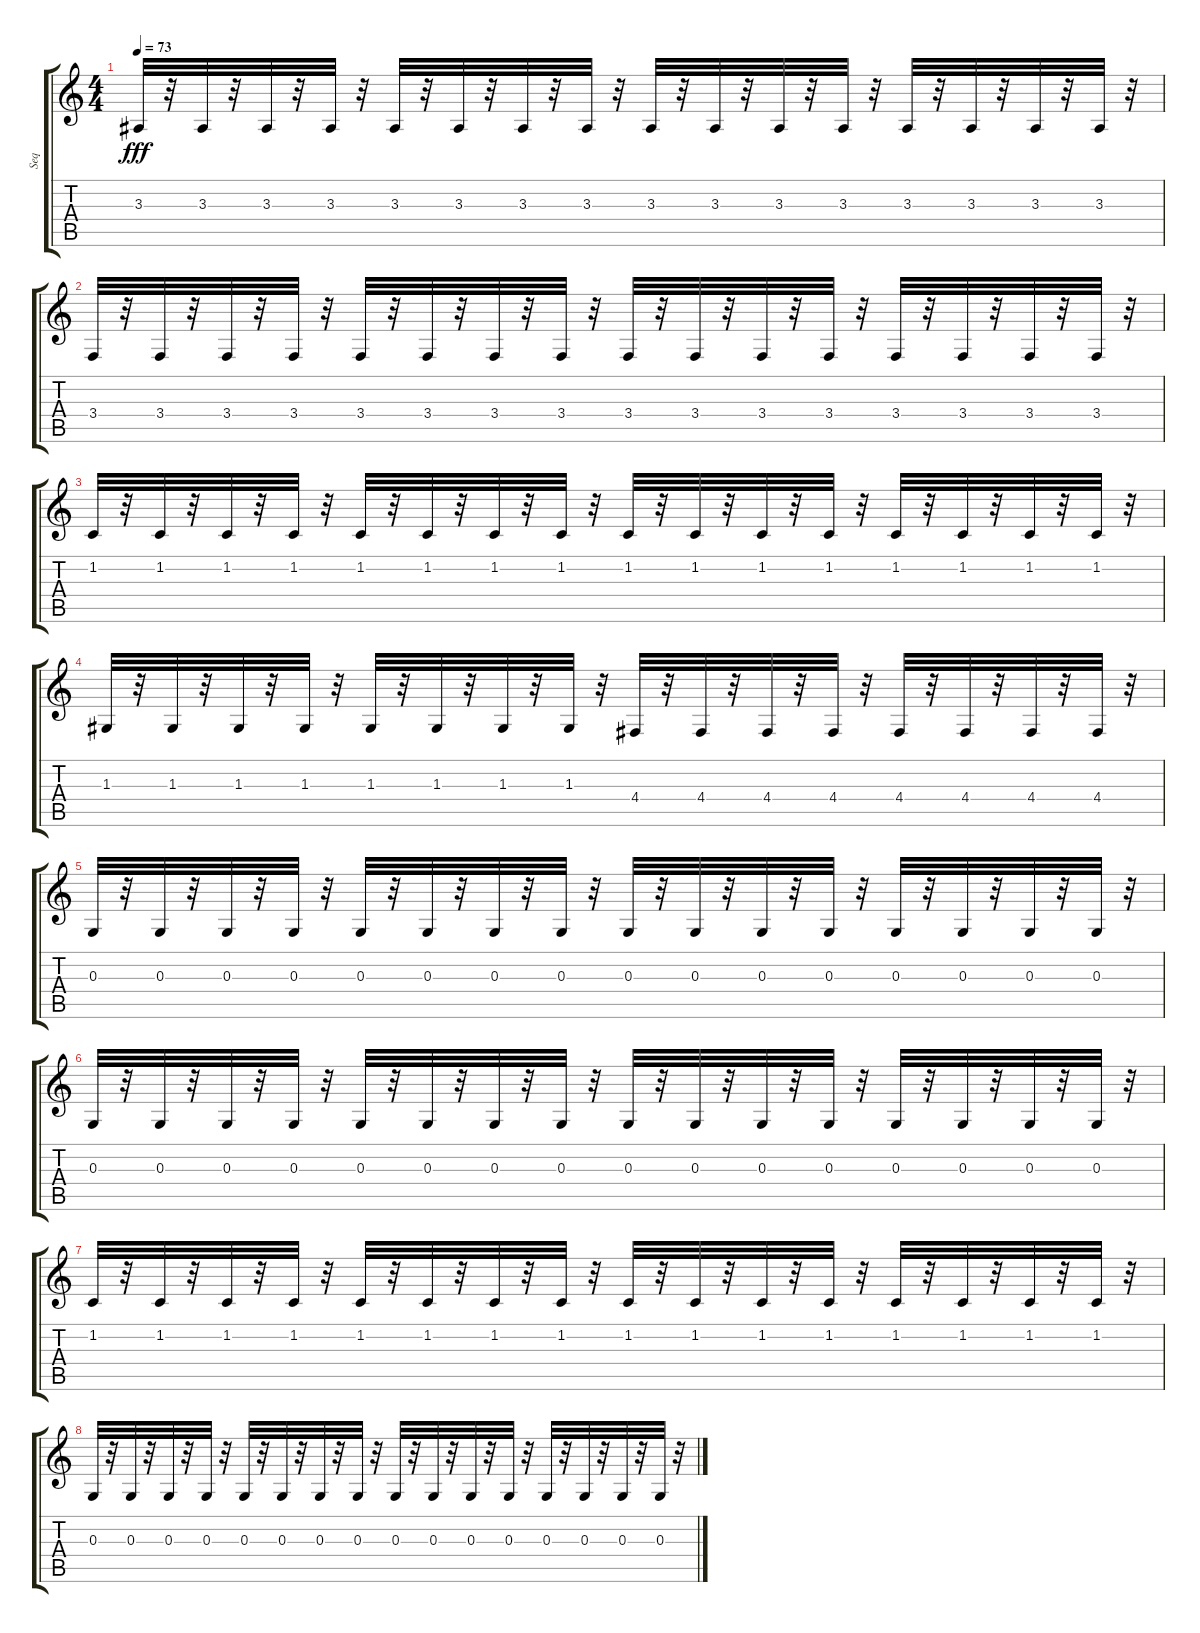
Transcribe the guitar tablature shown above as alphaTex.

\track ("Seq" "Seq") {instrument percussiveorgan}
\staff {score tabs}
\tuning (E4 B3 G3 D3 A2 E2) {hide}
\ts (4 4)
\tempo 73
\clef g2
\ks c
3.3.32{dy fff} r.32 3.3.32 r.32 3.3.32 r.32 3.3.32 r.32 3.3.32 r.32 3.3.32 r.32 3.3.32 r.32 3.3.32 r.32 3.3.32 r.32 3.3.32 r.32 3.3.32 r.32 3.3.32 r.32 3.3.32 r.32 3.3.32 r.32 3.3.32 r.32 3.3.32 r.32 |
3.4.32 r.32 3.4.32 r.32 3.4.32 r.32 3.4.32 r.32 3.4.32 r.32 3.4.32 r.32 3.4.32 r.32 3.4.32 r.32 3.4.32 r.32 3.4.32 r.32 3.4.32 r.32 3.4.32 r.32 3.4.32 r.32 3.4.32 r.32 3.4.32 r.32 3.4.32 r.32 |
1.2.32 r.32 1.2.32 r.32 1.2.32 r.32 1.2.32 r.32 1.2.32 r.32 1.2.32 r.32 1.2.32 r.32 1.2.32 r.32 1.2.32 r.32 1.2.32 r.32 1.2.32 r.32 1.2.32 r.32 1.2.32 r.32 1.2.32 r.32 1.2.32 r.32 1.2.32 r.32 |
1.3.32 r.32 1.3.32 r.32 1.3.32 r.32 1.3.32 r.32 1.3.32 r.32 1.3.32 r.32 1.3.32 r.32 1.3.32 r.32 4.4.32 r.32 4.4.32 r.32 4.4.32 r.32 4.4.32 r.32 4.4.32 r.32 4.4.32 r.32 4.4.32 r.32 4.4.32 r.32 |
0.3.32 r.32 0.3.32 r.32 0.3.32 r.32 0.3.32 r.32 0.3.32 r.32 0.3.32 r.32 0.3.32 r.32 0.3.32 r.32 0.3.32 r.32 0.3.32 r.32 0.3.32 r.32 0.3.32 r.32 0.3.32 r.32 0.3.32 r.32 0.3.32 r.32 0.3.32 r.32 |
0.3.32 r.32 0.3.32 r.32 0.3.32 r.32 0.3.32 r.32 0.3.32 r.32 0.3.32 r.32 0.3.32 r.32 0.3.32 r.32 0.3.32 r.32 0.3.32 r.32 0.3.32 r.32 0.3.32 r.32 0.3.32 r.32 0.3.32 r.32 0.3.32 r.32 0.3.32 r.32 |
1.2.32 r.32 1.2.32 r.32 1.2.32 r.32 1.2.32 r.32 1.2.32 r.32 1.2.32 r.32 1.2.32 r.32 1.2.32 r.32 1.2.32 r.32 1.2.32 r.32 1.2.32 r.32 1.2.32 r.32 1.2.32 r.32 1.2.32 r.32 1.2.32 r.32 1.2.32 r.32 |
0.3.32 r.32 0.3.32 r.32 0.3.32 r.32 0.3.32 r.32 0.3.32 r.32 0.3.32 r.32 0.3.32 r.32 0.3.32 r.32 0.3.32 r.32 0.3.32 r.32 0.3.32 r.32 0.3.32 r.32 0.3.32 r.32 0.3.32 r.32 0.3.32 r.32 0.3.32 r.32
